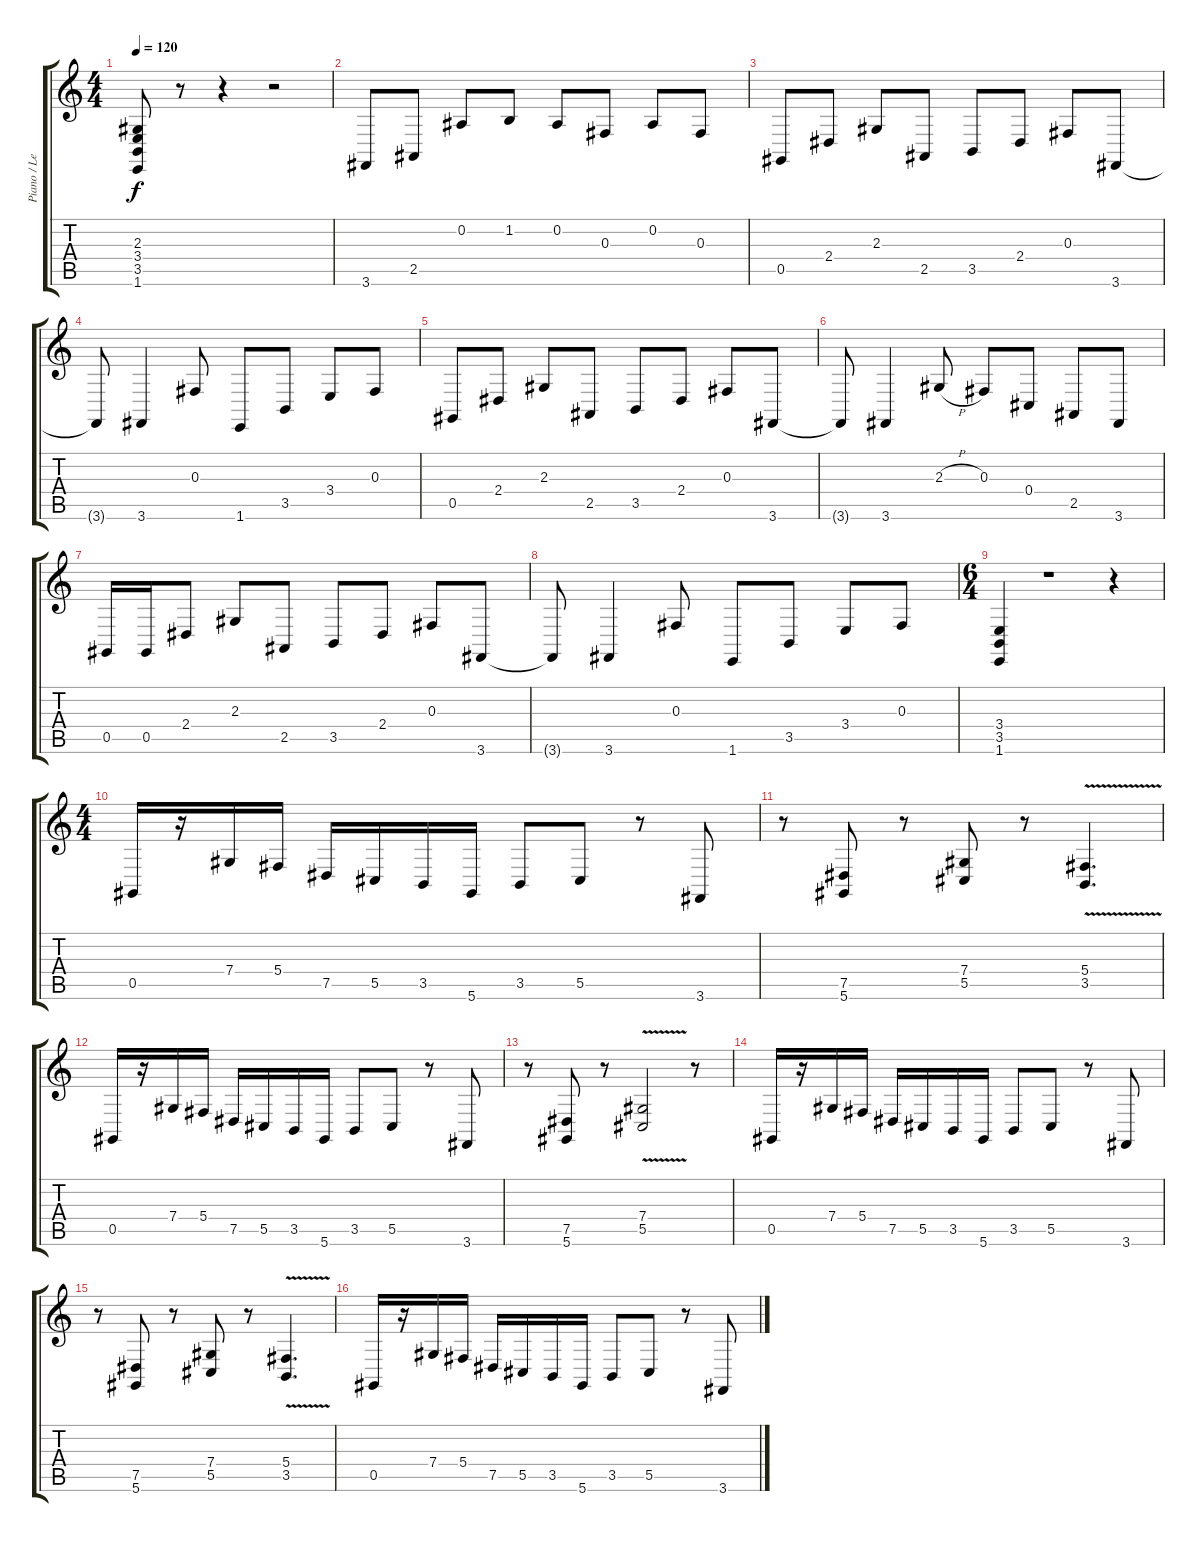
\track ("Piano / Lead" "Piano / Le") {instrument electricgrandpiano}
\staff {score tabs}
\tuning (Eb4 Bb3 Gb3 Db3 Ab2 Eb2) {hide}
\ts (4 4)
\tempo 120
\clef g2
\ks c
(2.3 3.4 3.5 1.6).8{dy f} r.8 r.4 r.2 |
3.6.8{instrument acousticguitarsteel} 2.5.8 0.2.8 1.2.8 0.2.8 0.3.8 0.2.8 0.3.8 |
0.5.8{volume 10 instrument overdrivenguitar} 2.4.8 2.3.8 2.5.8 3.5.8 2.4.8 0.3.8 3.6.8 |
3.6{t}.8 3.6.4 0.3.8 1.6.8 3.5.8 3.4.8 0.3.8 |
0.5.8{volume 10 instrument overdrivenguitar} 2.4.8 2.3.8 2.5.8 3.5.8 2.4.8 0.3.8 3.6.8 |
3.6{t}.8 3.6.4 2.3{h}.8 0.3.8 0.4.8 2.5.8 3.6.8 |
0.5.16{volume 10 instrument overdrivenguitar} 0.5.16 2.4.8 2.3.8 2.5.8 3.5.8 2.4.8 0.3.8 3.6.8 |
3.6{t}.8 3.6.4 0.3.8 1.6.8 3.5.8 3.4.8 0.3.8 |
\ts (6 4)
(3.4 3.5 1.6).4{volume 12} r.1 r.4 |
\ts (4 4)
0.5.16 r.16 7.4.16 5.4.16 7.5.16 5.5.16 3.5.16 5.6.16 3.5.8 5.5.8 r.8 3.6.8 |
r.8 (7.5 5.6).8 r.8 (7.4 5.5).8 r.8 (5.4{v} 3.5{v}).4{d} |
0.5.16 r.16 7.4.16 5.4.16 7.5.16 5.5.16 3.5.16 5.6.16 3.5.8 5.5.8 r.8 3.6.8 |
r.8 (7.5 5.6).8 r.8 (7.4{v} 5.5{v}).2 r.8 |
0.5.16 r.16 7.4.16 5.4.16 7.5.16 5.5.16 3.5.16 5.6.16 3.5.8 5.5.8 r.8 3.6.8 |
r.8 (7.5 5.6).8 r.8 (7.4 5.5).8 r.8 (5.4{v} 3.5{v}).4{d} |
0.5.16 r.16 7.4.16 5.4.16 7.5.16 5.5.16 3.5.16 5.6.16 3.5.8 5.5.8 r.8 3.6.8
